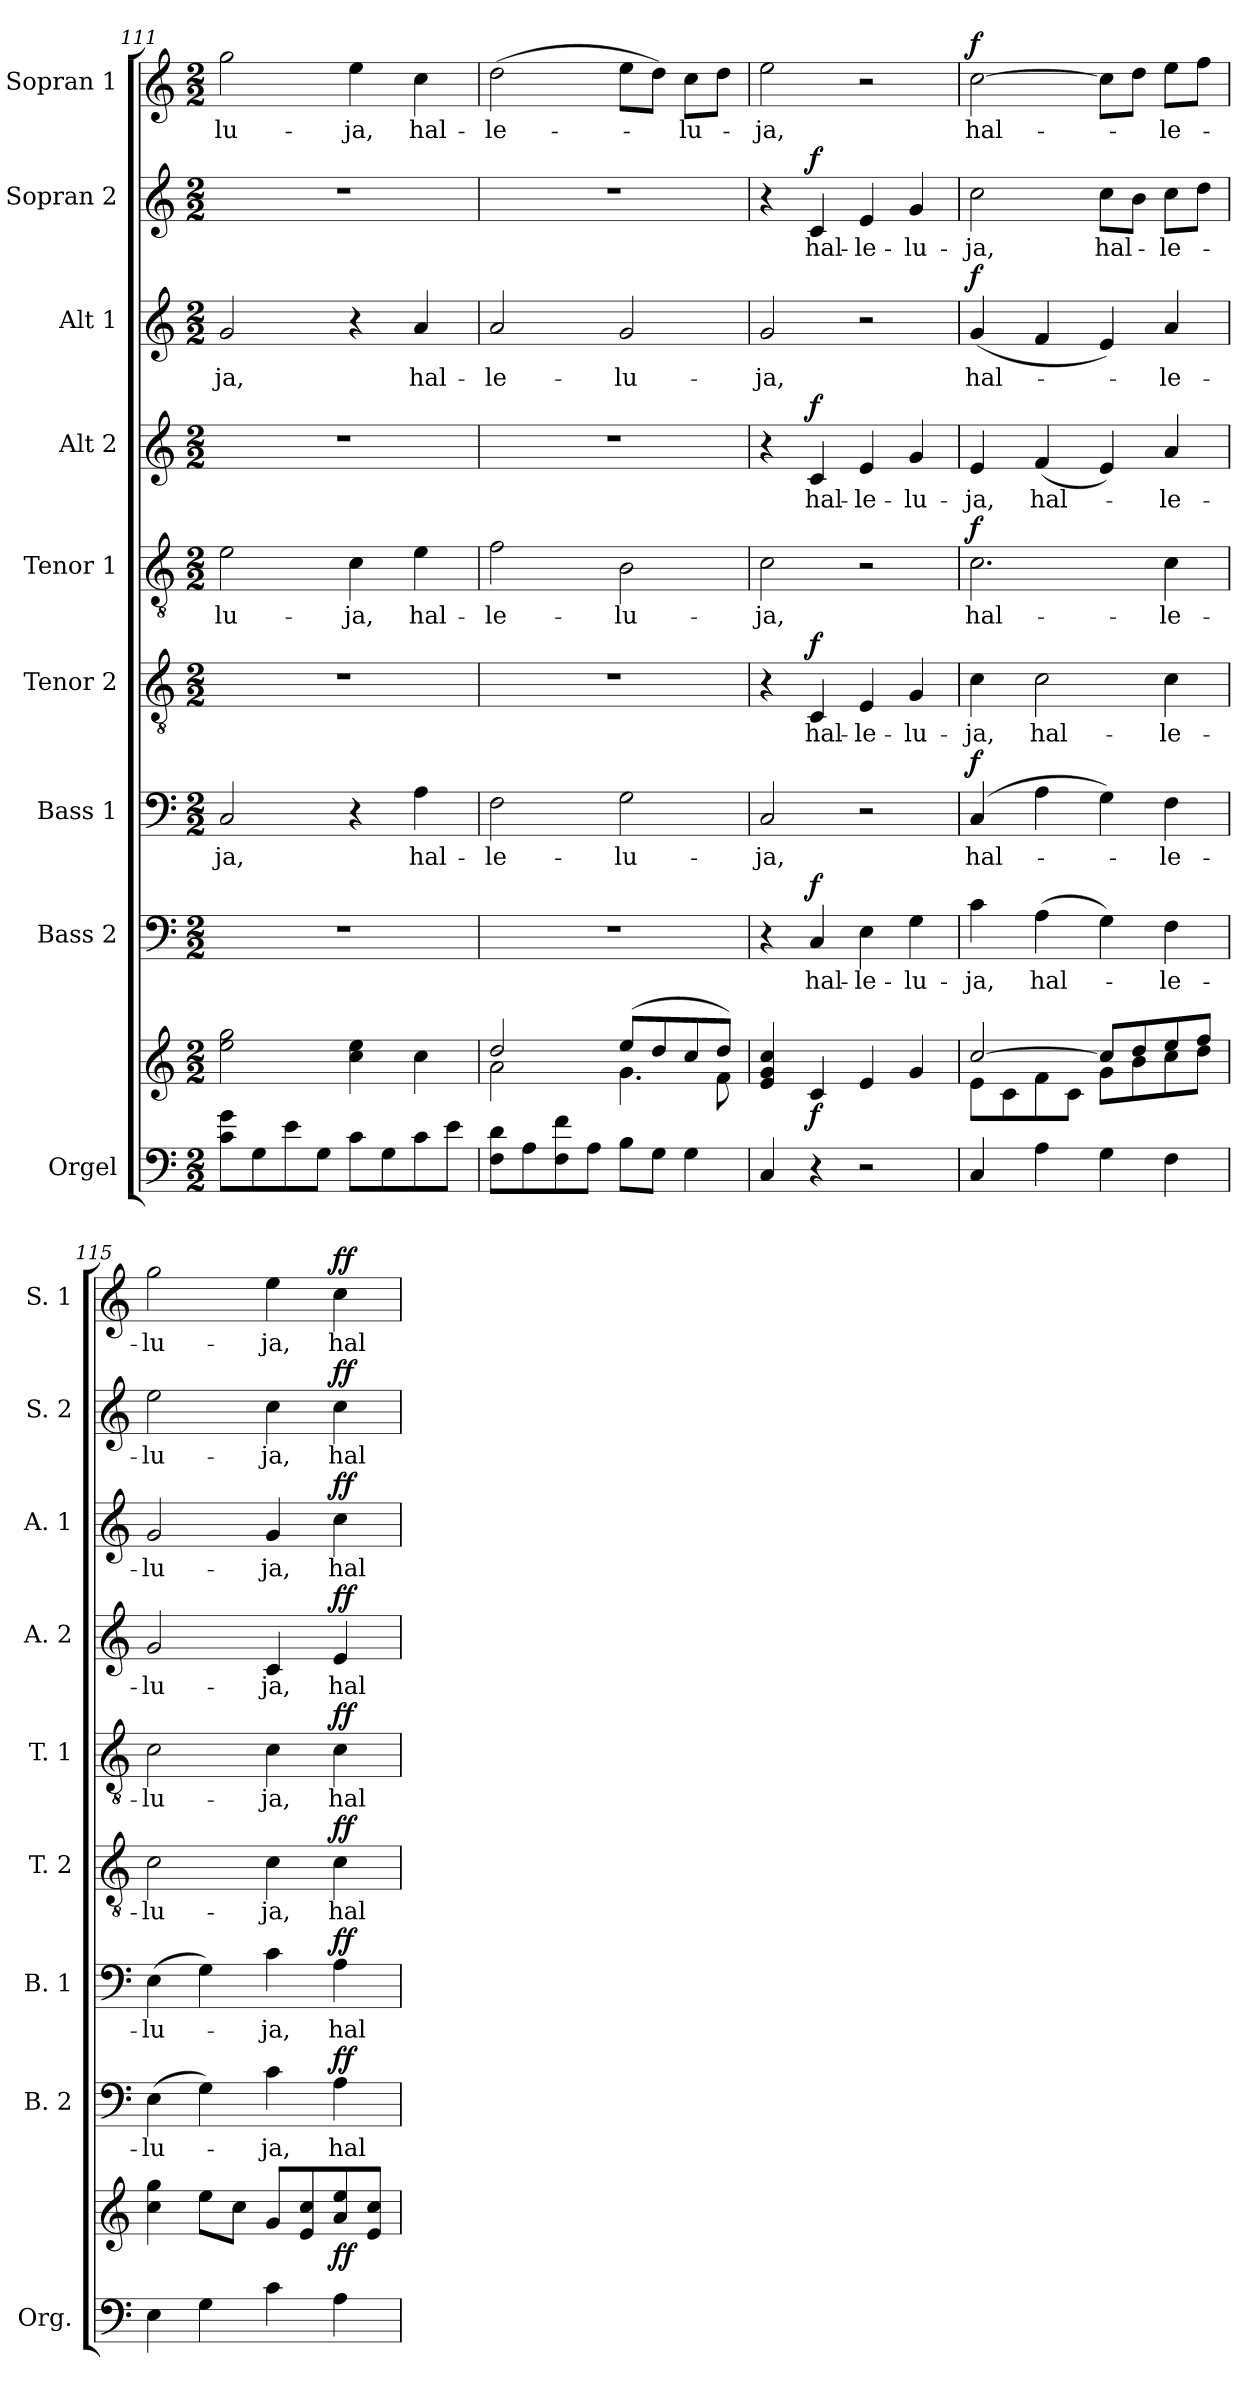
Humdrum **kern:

**kern	**kern	**dynam	**kern	**text	**dynam	**kern	**text	**dynam	**kern	**text	**dynam	**kern	**text	**dynam	**kern	**text	**dynam	**kern	**text	**dynam	**kern	**text	**dynam	**kern	**text	**dynam
*part9	*part9	*part9	*part8	*part8	*part8	*part7	*part7	*part7	*part6	*part6	*part6	*part5	*part5	*part5	*part4	*part4	*part4	*part3	*part3	*part3	*part2	*part2	*part2	*part1	*part1	*part1
*staff10	*staff9	*staff9/10	*staff8	*staff8	*staff8	*staff7	*staff7	*staff7	*staff6	*staff6	*staff6	*staff5	*staff5	*staff5	*staff4	*staff4	*staff4	*staff3	*staff3	*staff3	*staff2	*staff2	*staff2	*staff1	*staff1	*staff1
*I"Orgel	*	*	*I"Bass 2	*	*	*I"Bass 1	*	*	*I"Tenor 2	*	*	*I"Tenor 1	*	*	*I"Alt 2	*	*	*I"Alt 1	*	*	*I"Sopran 2	*	*	*I"Sopran 1	*	*
*I'Org.	*	*	*I'B. 2	*	*	*I'B. 1	*	*	*I'T. 2	*	*	*I'T. 1	*	*	*I'A. 2	*	*	*I'A. 1	*	*	*I'S. 2	*	*	*I'S. 1	*	*
!!LO:LB:g=z
*clefF4	*clefG2	*	*clefF4	*	*	*clefF4	*	*	*clefGv2	*	*	*clefGv2	*	*	*clefG2	*	*	*clefG2	*	*	*clefG2	*	*	*clefG2	*	*
*k[]	*k[]	*	*k[]	*	*	*k[]	*	*	*k[]	*	*	*k[]	*	*	*k[]	*	*	*k[]	*	*	*k[]	*	*	*k[]	*	*
*C:	*C:	*	*C:	*	*	*C:	*	*	*C:	*	*	*C:	*	*	*C:	*	*	*C:	*	*	*C:	*	*	*C:	*	*
*M2/2	*M2/2	*	*M2/2	*	*	*M2/2	*	*	*M2/2	*	*	*M2/2	*	*	*M2/2	*	*	*M2/2	*	*	*M2/2	*	*	*M2/2	*	*
=111	=111	=111	=111	=111	=111	=111	=111	=111	=111	=111	=111	=111	=111	=111	=111	=111	=111	=111	=111	=111	=111	=111	=111	=111	=111	=111
!	!	!	!	!	!	!	!LO:LY:b	!	!	!	!	!	!LO:LY:b	!	!	!	!	!	!LO:LY:b	!	!	!	!	!	!LO:LY:b	!
8c\ 8g\L	2ee\ 2gg\	.	1r	.	.	2C/	-ja,	.	1r	.	.	2e\	-lu-	.	1r	.	.	2g/	-ja,	.	1r	.	.	2gg\	-lu-	.
8G\	.	.	.	.	.	.	.	.	.	.	.	.	.	.	.	.	.	.	.	.	.	.	.	.	.	.
8e\	.	.	.	.	.	.	.	.	.	.	.	.	.	.	.	.	.	.	.	.	.	.	.	.	.	.
8G\J	.	.	.	.	.	.	.	.	.	.	.	.	.	.	.	.	.	.	.	.	.	.	.	.	.	.
!	!	!	!	!	!	!	!	!	!	!	!	!	!LO:LY:b	!	!	!	!	!	!	!	!	!	!	!	!LO:LY:b	!
8c\L	4cc\ 4ee\	.	.	.	.	4r	.	.	.	.	.	4c\	-ja,	.	.	.	.	4r	.	.	.	.	.	4ee\	-ja,	.
8G\	.	.	.	.	.	.	.	.	.	.	.	.	.	.	.	.	.	.	.	.	.	.	.	.	.	.
!	!	!	!	!	!	!	!LO:LY:b	!	!	!	!	!	!LO:LY:b	!	!	!	!	!	!LO:LY:b	!	!	!	!	!	!LO:LY:b	!
8c\	4cc\	.	.	.	.	4A\	hal-	.	.	.	.	4e\	hal-	.	.	.	.	4a/	hal-	.	.	.	.	4cc\	hal-	.
8e\J	.	.	.	.	.	.	.	.	.	.	.	.	.	.	.	.	.	.	.	.	.	.	.	.	.	.
=112	=112	=112	=112	=112	=112	=112	=112	=112	=112	=112	=112	=112	=112	=112	=112	=112	=112	=112	=112	=112	=112	=112	=112	=112	=112	=112
*	*^	*	*	*	*	*	*	*	*	*	*	*	*	*	*	*	*	*	*	*	*	*	*	*	*	*
!	!	!	!	!	!	!	!	!LO:LY:b	!	!	!	!	!	!LO:LY:b	!	!	!	!	!	!LO:LY:b	!	!	!	!	!	!LO:LY:b	!
8F\ 8d\L	2dd/	2a\	.	1r	.	.	2F\	-le-	.	1r	.	.	2f\	-le-	.	1r	.	.	2a/	-le-	.	1r	.	.	(>2dd\	-le-	.
8A\	.	.	.	.	.	.	.	.	.	.	.	.	.	.	.	.	.	.	.	.	.	.	.	.	.	.	.
8F\ 8f\	.	.	.	.	.	.	.	.	.	.	.	.	.	.	.	.	.	.	.	.	.	.	.	.	.	.	.
8A\J	.	.	.	.	.	.	.	.	.	.	.	.	.	.	.	.	.	.	.	.	.	.	.	.	.	.	.
!	!	!	!	!	!	!	!	!LO:LY:b	!	!	!	!	!	!LO:LY:b	!	!	!	!	!	!LO:LY:b	!	!	!	!	!	!	!
8B\L	(>8ee/L	4.g\	.	.	.	.	2G\	-lu-	.	.	.	.	2B\	-lu-	.	.	.	.	2g/	-lu-	.	.	.	.	8ee\L	.	.
8G\J	8dd/	.	.	.	.	.	.	.	.	.	.	.	.	.	.	.	.	.	.	.	.	.	.	.	8dd\J)	.	.
!	!	!	!	!	!	!	!	!	!	!	!	!	!	!	!	!	!	!	!	!	!	!	!	!	!	!LO:LY:b	!
4G\	8cc/	.	.	.	.	.	.	.	.	.	.	.	.	.	.	.	.	.	.	.	.	.	.	.	8cc\L	-lu-	.
.	8dd/J)	8f\	.	.	.	.	.	.	.	.	.	.	.	.	.	.	.	.	.	.	.	.	.	.	8dd\J	.	.
=113	=113	=113	=113	=113	=113	=113	=113	=113	=113	=113	=113	=113	=113	=113	=113	=113	=113	=113	=113	=113	=113	=113	=113	=113	=113	=113	=113
!	!	!	!	!	!	!	!	!LO:LY:b	!	!	!	!	!	!LO:LY:b	!	!	!	!	!	!LO:LY:b	!	!	!	!	!	!LO:LY:b	!
*	*v	*v	*	*	*	*	*	*	*	*	*	*	*	*	*	*	*	*	*	*	*	*	*	*	*	*	*
4C/	4e/ 4g/ 4cc/	.	4r	.	.	2C/	-ja,	.	4r	.	.	2c\	-ja,	.	4r	.	.	2g/	-ja,	.	4r	.	.	2ee\	-ja,	.
!	!	!LO:DY:b	!	!LO:LY:b	!LO:DY:a	!	!	!	!	!LO:LY:b	!LO:DY:a	!	!	!	!	!LO:LY:b	!LO:DY:a	!	!	!	!	!LO:LY:b	!LO:DY:a	!	!	!
4r	4c/	f	4C/	hal-	f	.	.	.	4C/	hal-	f	.	.	.	4c/	hal-	f	.	.	.	4c/	hal-	f	.	.	.
!	!	!	!	!LO:LY:b	!	!	!	!	!	!LO:LY:b	!	!	!	!	!	!LO:LY:b	!	!	!	!	!	!LO:LY:b	!	!	!	!
2r	4e/	.	4E\	-le-	.	2r	.	.	4E/	-le-	.	2r	.	.	4e/	-le-	.	2r	.	.	4e/	-le-	.	2r	.	.
!	!	!	!	!LO:LY:b	!	!	!	!	!	!LO:LY:b	!	!	!	!	!	!LO:LY:b	!	!	!	!	!	!LO:LY:b	!	!	!	!
.	4g/	.	4G\	-lu-	.	.	.	.	4G/	-lu-	.	.	.	.	4g/	-lu-	.	.	.	.	4g/	-lu-	.	.	.	.
=114	=114	=114	=114	=114	=114	=114	=114	=114	=114	=114	=114	=114	=114	=114	=114	=114	=114	=114	=114	=114	=114	=114	=114	=114	=114	=114
*	*^	*	*	*	*	*	*	*	*	*	*	*	*	*	*	*	*	*	*	*	*	*	*	*	*	*
!	!	!	!	!	!LO:LY:b	!	!	!LO:LY:b	!LO:DY:a	!	!LO:LY:b	!	!	!LO:LY:b	!LO:DY:a	!	!LO:LY:b	!	!	!LO:LY:b	!LO:DY:a	!	!LO:LY:b	!	!	!LO:LY:b	!LO:DY:a
4C/	[>2cc/	8e\L	.	4c\	-ja,	.	(4C/	hal-	f	4c\	-ja,	.	2.c\	hal-	f	4e/	-ja,	.	(<4g/	hal-	f	2cc\	-ja,	.	[2cc\	hal-	f
.	.	8c\	.	.	.	.	.	.	.	.	.	.	.	.	.	.	.	.	.	.	.	.	.	.	.	.	.
!	!	!	!	!	!LO:LY:b	!	!	!	!	!	!LO:LY:b	!	!	!	!	!	!LO:LY:b	!	!	!	!	!	!	!	!	!	!
4A\	.	8f\	.	(>4A\	hal-	.	4A\	.	.	2c\	hal-	.	.	.	.	(<4f/	hal-	.	4f/	.	.	.	.	.	.	.	.
.	.	8c\J	.	.	.	.	.	.	.	.	.	.	.	.	.	.	.	.	.	.	.	.	.	.	.	.	.
!	!	!	!	!	!	!	!	!	!	!	!	!	!	!	!	!	!	!	!	!	!	!	!LO:LY:b	!	!	!	!
4G\	8cc/L]	8g\L	.	4G\)	.	.	4G\)	.	.	.	.	.	.	.	.	4e/)	.	.	4e/)	.	.	8cc\L	hal-	.	8cc\L]	.	.
.	8dd/	8b\	.	.	.	.	.	.	.	.	.	.	.	.	.	.	.	.	.	.	.	8b\J	.	.	8dd\J	.	.
!	!	!	!	!	!LO:LY:b	!	!	!LO:LY:b	!	!	!LO:LY:b	!	!	!LO:LY:b	!	!	!LO:LY:b	!	!	!LO:LY:b	!	!	!LO:LY:b	!	!	!LO:LY:b	!
4F\	8ee/	8cc\	.	4F\	-le-	.	4F\	-le-	.	4c\	-le-	.	4c\	-le-	.	4a/	-le-	.	4a/	-le-	.	8cc\L	-le-	.	8ee\L	-le-	.
.	8ff/J	8dd\J	.	.	.	.	.	.	.	.	.	.	.	.	.	.	.	.	.	.	.	8dd\J	.	.	8ff\J	.	.
=115	=115	=115	=115	=115	=115	=115	=115	=115	=115	=115	=115	=115	=115	=115	=115	=115	=115	=115	=115	=115	=115	=115	=115	=115	=115	=115	=115
!	!	!	!	!	!LO:LY:b	!	!	!LO:LY:b	!	!	!LO:LY:b	!	!	!LO:LY:b	!	!	!LO:LY:b	!	!	!LO:LY:b	!	!	!LO:LY:b	!	!	!LO:LY:b	!
*	*v	*v	*	*	*	*	*	*	*	*	*	*	*	*	*	*	*	*	*	*	*	*	*	*	*	*	*
4E\	4cc\ 4gg\	.	(>4E\	-lu-	.	(>4E\	-lu-	.	2c\	-lu-	.	2c\	-lu-	.	2g/	-lu-	.	2g/	-lu-	.	2ee\	-lu-	.	2gg\	-lu-	.
4G\	8ee\L	.	4G\)	.	.	4G\)	.	.	.	.	.	.	.	.	.	.	.	.	.	.	.	.	.	.	.	.
.	8cc\J	.	.	.	.	.	.	.	.	.	.	.	.	.	.	.	.	.	.	.	.	.	.	.	.	.
!	!	!	!	!LO:LY:b	!	!	!LO:LY:b	!	!	!LO:LY:b	!	!	!LO:LY:b	!	!	!LO:LY:b	!	!	!LO:LY:b	!	!	!LO:LY:b	!	!	!LO:LY:b	!
4c\	8g/L	.	4c\	-ja,	.	4c\	-ja,	.	4c\	-ja,	.	4c\	-ja,	.	4c/	-ja,	.	4g/	-ja,	.	4cc\	-ja,	.	4ee\	-ja,	.
.	8e/ 8cc/	.	.	.	.	.	.	.	.	.	.	.	.	.	.	.	.	.	.	.	.	.	.	.	.	.
!	!	!LO:DY:b	!	!LO:LY:b	!LO:DY:a	!	!LO:LY:b	!LO:DY:a	!	!LO:LY:b	!LO:DY:a	!	!LO:LY:b	!LO:DY:a	!	!LO:LY:b	!LO:DY:a	!	!LO:LY:b	!LO:DY:a	!	!LO:LY:b	!LO:DY:a	!	!LO:LY:b	!LO:DY:a
4A\	8a/ 8ee/	ff	4A\	hal-	ff	4A\	hal-	ff	4c\	hal-	ff	4c\	hal-	ff	4e/	hal-	ff	4cc\	hal-	ff	4cc\	hal-	ff	4cc\	hal-	ff
.	8e/ 8cc/J	.	.	.	.	.	.	.	.	.	.	.	.	.	.	.	.	.	.	.	.	.	.	.	.	.
=	=	=	=	=	=	=	=	=	=	=	=	=	=	=	=	=	=	=	=	=	=	=	=	=	=	=
*-	*-	*-	*-	*-	*-	*-	*-	*-	*-	*-	*-	*-	*-	*-	*-	*-	*-	*-	*-	*-	*-	*-	*-	*-	*-	*-
